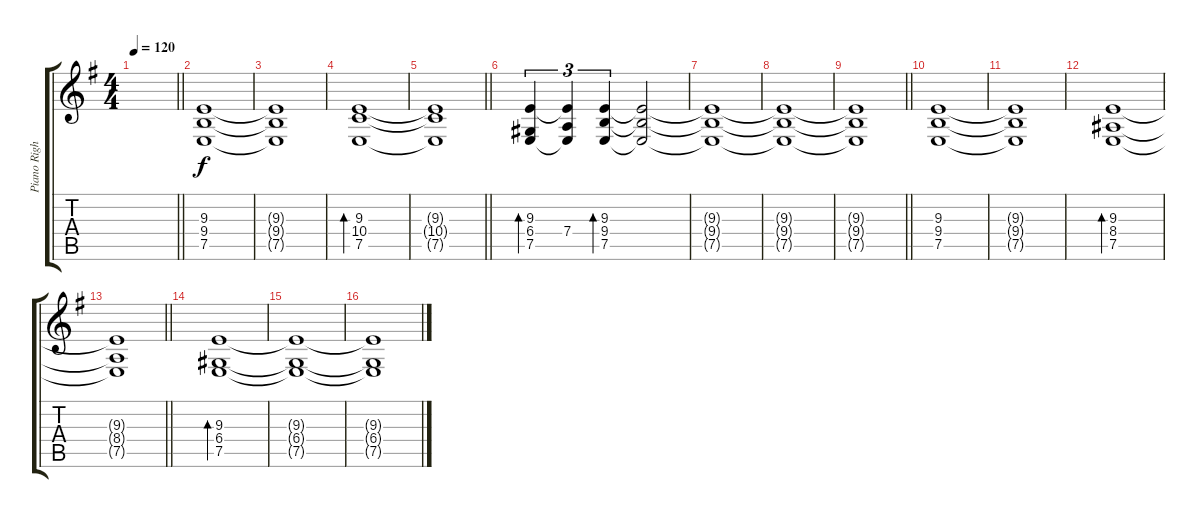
\track ("Piano Right Standard" "Piano Righ") {instrument acousticgrandpiano}
\staff {score tabs}
\tuning (E4 B3 G3 D3 A2 E2) {hide}
\ts (4 4)
\tempo 120
\clef g2
\barLineRight lightlight
\ks eminor
|
\section ("" "")
(9.3 9.4 7.5).1{volume 14} |
(9.3{t} 9.4{t} 7.5{t}).1 |
(9.3 10.4 7.5).1{bd 480} |
\barLineRight lightlight
(9.3{t} 10.4{t} 7.5{t}).1 |
(9.3 6.4 7.5).4{tu (3 2) bd 480} (9.3{t} 7.4 7.5{t}).4{tu (3 2)} (9.3 9.4 7.5).4{tu (3 2) bd 480} (9.3{t} 9.4{t} 7.5{t}).2 |
(9.3{t} 9.4{t} 7.5{t}).1 |
(9.3{t} 9.4{t} 7.5{t}).1 |
\barLineRight lightlight
(9.3{t} 9.4{t} 7.5{t}).1 |
(9.3 9.4 7.5).1 |
(9.3{t} 9.4{t} 7.5{t}).1 |
(9.3 8.4 7.5).1{bd 480} |
\barLineRight lightlight
(9.3{t} 8.4{t} 7.5{t}).1 |
(9.3 6.4 7.5).1{bd 480} |
(9.3{t} 6.4{t} 7.5{t}).1 |
(9.3{t} 6.4{t} 7.5{t}).1
